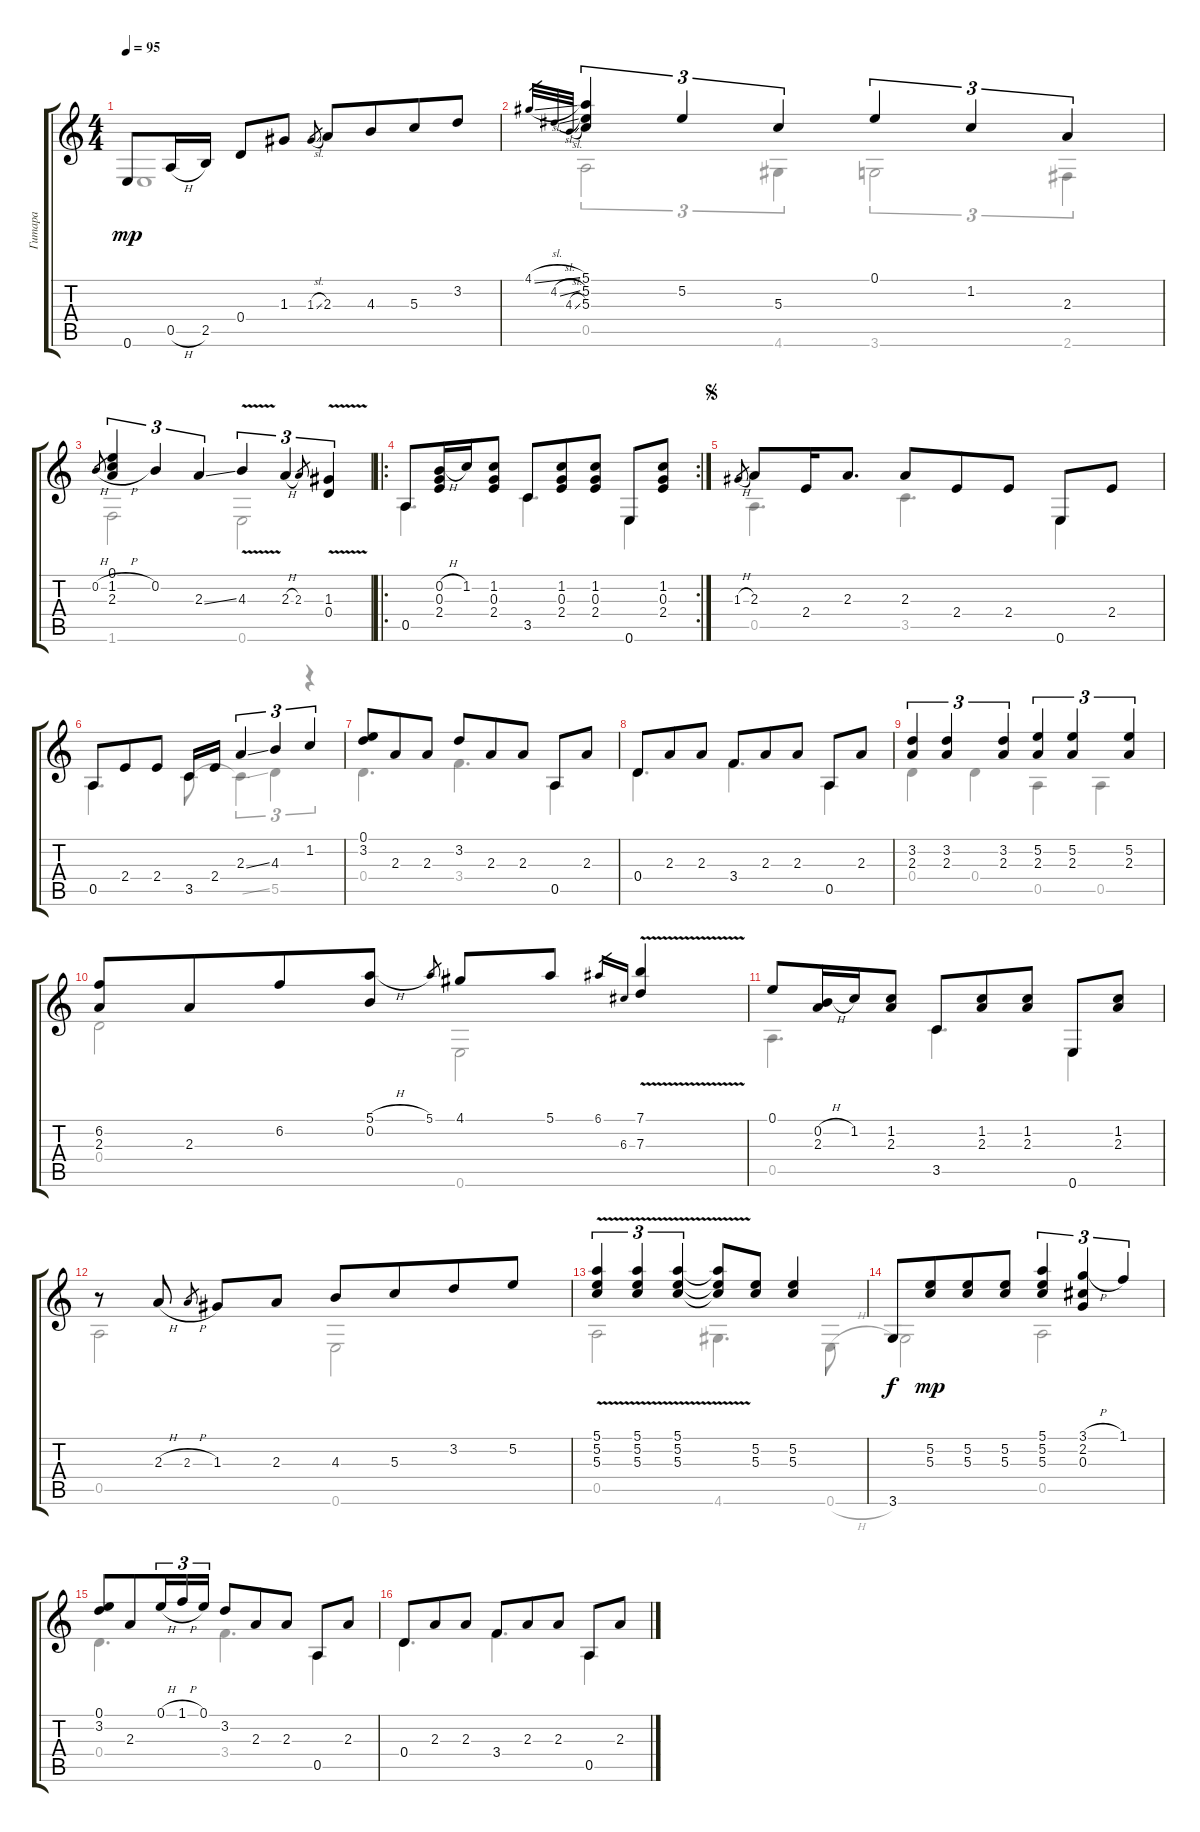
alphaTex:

\track ("Гитара" "Гитара") {instrument acousticguitarnylon}
\staff {score tabs}
\tuning (E4 B3 G3 D3 A2 E2) {hide}
\voice
\ts (4 4)
\tempo 95
\clef g2
\ks c
0.6.8{dy mp instrument acousticguitarnylon} 0.5{h}.16 2.5.16 0.4.8 1.3.8 1.3{sl}.8{gr} 2.3.8 4.3.8{beam merge} 5.3.8 3.2.8 |
4.1{sl}.32{gr} 4.2{sl}.32{gr} 4.3{sl}.32{gr} (5.1 5.2 5.3).4{tu (3 2)} 5.2.4{tu (3 2)} 5.3.4{tu (3 2)} 0.1.4{tu (3 2)} 1.2.4{tu (3 2)} 2.3.4{tu (3 2)} |
0.2{h}.8{gr} (0.1 1.2{h} 2.3).4{tu (3 2)} 0.2.4{tu (3 2)} 2.3{ss}.4{tu (3 2)} 4.3{v}.4{tu (3 2)} 2.3{h}.4{tu (3 2)} 2.3.8{gr} (1.3{v} 0.4).4{tu (3 2)} |
\ro
\rc 2
0.5.8 (0.2{h} 0.3 2.4).16 1.2.16{beam merge} (1.2 0.3 2.4).8{beam split} 3.5.8{beam merge} (1.2 0.3 2.4).8 (1.2 0.3 2.4).8 0.6.8 (1.2 0.3 2.4).8 |
\jump segno
1.3{h}.8{gr} 2.3.8 2.4.16 2.3.8{d} 2.3.8{beam merge} 2.4.8 2.4.8 0.6.8 2.4.8 |
0.5.8 2.4.8{beam merge} 2.4.8{beam split} 3.5.16 2.4.16 2.3{ss}.4{tu (3 2)} 4.3.4{tu (3 2)} 1.2.4{tu (3 2)} |
(0.1 3.2).8 2.3.8{beam merge} 2.3.8{beam split} 3.2.8{beam merge} 2.3.8 2.3.8 0.5.8 2.3.8 |
0.4.8 2.3.8{beam merge} 2.3.8{beam split} 3.4.8{beam merge} 2.3.8 2.3.8 0.5.8 2.3.8 |
(3.2 2.3).4{tu (3 2)} (3.2 2.3).4{tu (3 2)} (3.2 2.3).4{tu (3 2)} (5.2 2.3).4{tu (3 2)} (5.2 2.3).4{tu (3 2)} (5.2 2.3).4{tu (3 2)} |
(6.2 2.3).8 2.3.8{beam merge} 6.2.8 (5.1{h} 0.2).8 5.1.8{gr} 4.1.8 5.1.8 6.1.16{gr} 6.3.16{gr} (7.1{v} 7.3{v}).4 |
0.1.8 (0.2{h} 2.3).16 1.2.16{beam merge} (1.2 2.3).8{beam split} 3.5.8{beam merge} (1.2 2.3).8 (1.2 2.3).8 0.6.8 (1.2 2.3).8 |
r.8 2.3{h}.8 2.3{h}.8{gr beam merge} 1.3.8 2.3.8 4.3.8 5.3.8{beam merge} 3.2.8 5.2.8 |
(5.1{v} 5.2{v} 5.3{v}).4{tu (3 2)} (5.1{v} 5.2{v} 5.3{v}).4{tu (3 2)} (5.1{v} 5.2{v} 5.3{v}).4{tu (3 2)} (5.1{v t} 5.2{v t} 5.3{v t}).8 (5.2 5.3).8 (5.2 5.3).4 |
3.6.8{dy f} (5.2 5.3).8{dy mp beam merge} (5.2 5.3).8 (5.2 5.3).8 (5.1 5.2 5.3).4{tu (3 2)} (3.1{h} 2.2 0.3).4{tu (3 2)} 1.1.4{tu (3 2)} |
(0.1 3.2).8 2.3.8{beam merge} 0.1{h}.16{tu (3 2)} 1.1{h}.16{tu (3 2)} 0.1.16{tu (3 2) beam split} 3.2.8{beam merge} 2.3.8 2.3.8 0.5.8 2.3.8 |
0.4.8 2.3.8{beam merge} 2.3.8{beam split} 3.4.8{beam merge} 2.3.8 2.3.8 0.5.8 2.3.8
\voice
\clef g2
\ottava regular
\simile none
\ks c
0.6.1{dy mp} |
0.5.2{tu (3 2)} 4.6.4{tu (3 2)} 3.6.2{tu (3 2)} 2.6.4{tu (3 2)} |
1.6.2 0.6.2 |
0.5.4{d} 3.5.4{d} 0.6.4 |
0.5.4{d} 3.5.4{d} 0.6.4 |
0.5.4{d} 3.5.8 3.5{ss t}.4{tu (3 2)} 5.5.4{tu (3 2)} r.4{tu (3 2)} |
0.4.4{d} 3.4.4{d} 0.5.4 |
0.4.4{d} 3.4.4{d} 0.5.4 |
0.4.4 0.4.4 0.5.4 0.5.4 |
0.4.2 0.6.2 |
0.5.4{d} 3.5.4{d} 0.6.4 |
0.5.2 0.6.2 |
0.5.2 4.6.4{d} 0.6{h}.8 |
3.6.2 0.5.2 |
0.4.4{d} 3.4.4{d} 0.5.4 |
0.4.4{d} 3.4.4{d} 0.5.4
